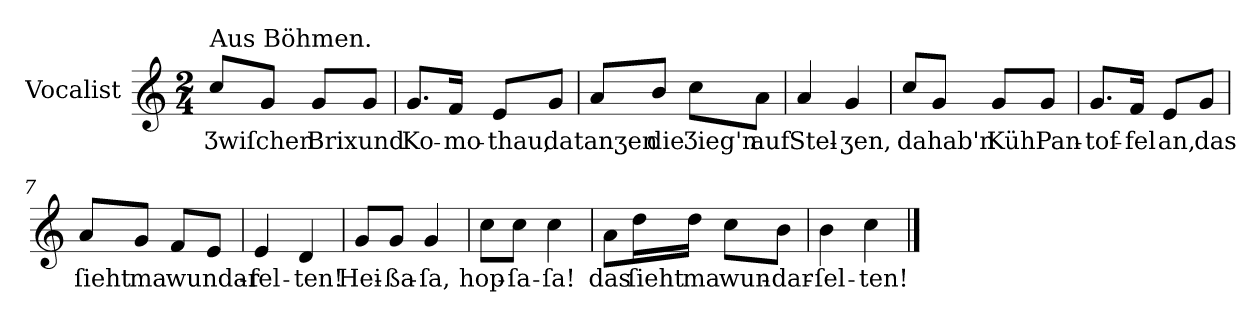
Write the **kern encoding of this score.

**kern	**text
*part1	*part1
*staff1	*staff1
*I"Vocalist	*
*k[]	*
*C:	*
*M2/4	*
=1	=1
!LO:TX:a:t=Aus Böhmen.	!
8ccL	Ʒwiſchen
8gJ	.
8gL	Brix
8gJ	und
=2	=2
8.gL	Ko-
16fJk	-mo-
8eL	-thau,
8gJ	da
=3	=3
8aL	tanʒen
8b/J	die
8ccL	Ʒieg'n
8aJ	auf
=4	=4
4a	Stel-
4g	-ʒen,
=5	=5
8ccL	da
8gJ	hab'n
8gL	Küh
8gJ	Pan-
=6	=6
8.gL	-tof-
16fJk	-fel
8eL	an,
8gJ	das
=7	=7
8aL	ſieht
8gJ	ma
8fL	wundar-
8eJ	.
=8	=8
4e	-ſel-
4d	-ten!
=9	=9
8gL	Hei-
8gJ	-ßa-
4g	-ſa,
=10	=10
8ccL	hop-
8ccJ	-ſa-
4cc	-ſa!
=11	=11
8aL	das
16ddL	ſieht
16ddJJ	ma
8ccL	wun-
8bJ	-dar-
=12	=12
4b	-ſel-
4cc	-ten!
==	==
*-	*-
